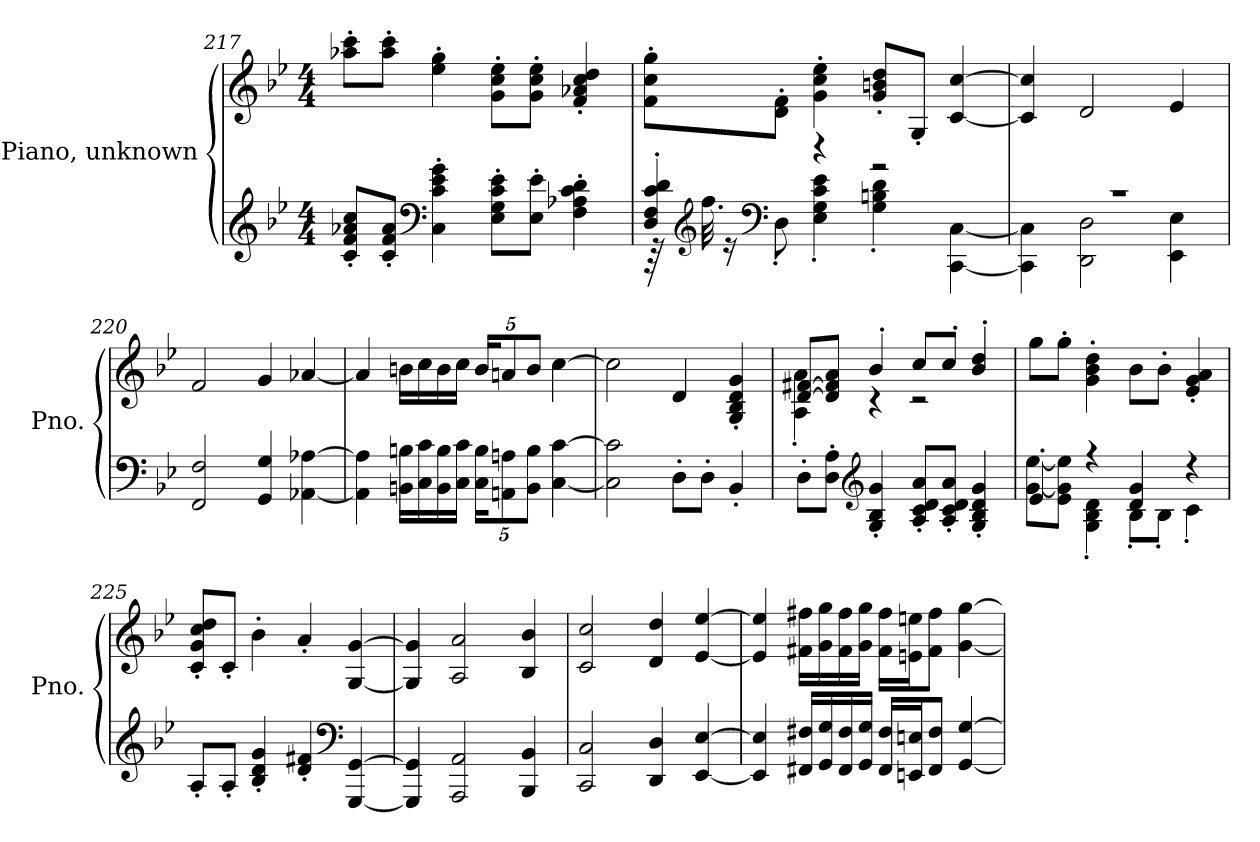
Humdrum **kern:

**kern	**kern
*part1	*part1
*staff2	*staff1
*I"Piano, unknown	*
*I'Pno.	*
!!LO:LB:g=z
*clefG2	*clefG2
*k[b-e-]	*k[b-e-]
*M4/4	*M4/4
=217	=217
8c/' 8f/' 8a-X/' 8cc/'L	8aa-X\' 8ccc\'L
8c/' 8f/' 8a-/'J	8aa-\' 8ccc\'J
*clefF4	*
4C\' 4c\' 4e-\' 4g\'	4ee-\' 4gg\'
8E-\' 8G\' 8c\' 8e-\'L	8g\' 8cc\' 8ee-\'L
8E-\' 8e-\'J	8g\' 8cc\' 8ee-\'J
4F\' 4A-X\' 4c\' 4d\'	4f/' 4a-X/' 4cc/' 4dd/'
=218	=218
*^	*
4D/' 4F/' 4c/' 4d/'	64r	8f\' 8cc\' 8gg\'L
*clefG2	*	*
.	32.ff\	.
.	16r	.
*clefF4	*	*
.	8D'\	8d\' 8f\'J
4r	4E-\' 4G\' 4c\' 4e-\'	4g\' 4cc\' 4ee-\'
2r	4G\' 4Bn\' 4d\'	8g/' 8bn/' 8dd/'L
.	.	8G'/J
.	[4CC\ [4C\	[4c/ [4cc/
=219	=219	=219
1r	4CC\] 4C\]	4c/] 4cc/]
.	2DD\ 2D\	2d/
.	4EE-\ 4E-\	4e-/
*v	*v	*
=220	=220
2FF/ 2F/	2f/
4GG/ 4G/	4g/
[4AA-X\ [4A-X\	[4a-X/
!!LO:LB:g=z
=221	=221
4AA-\] 4A-\]	4a-/]
16BBn\ 16Bn\LL	16bn\LL
16C\ 16c\	16cc\
16BB\ 16B\	16b\
16C\ 16c\JJ	16cc\JJ
*Xbrackettup	*Xbrackettup
20C\ 20B\KL	20b/KL
10AAn\ 10An\	10an/
10BB\ 10B\J	10b/J
[4C\ [4c\	[4cc\
=222	=222
2C\] 2c\]	2cc\]
8D'\L	4d/
8D'\J	.
4BB-'/	4G/' 4B-/' 4d/' 4g/'
=223	=223
*	*^
8D'\L	[8d/ [8f#X/L	4A\' 4a\'
8D\' 8A\'J	8d/] 8f#/] 8a/J	.
*clefG2	*	*
4G/' 4B-/' 4g/'	4b-'/	4r
8A/' 8c/' 8d/' 8a/'L	8cc/L	2r
8A/' 8c/' 8d/' 8a/'J	8cc'/J	.
4G/' 4B-/' 4d/' 4g/'	4b-/' 4dd/'	.
*	*v	*v
=224	=224
*^	*
4e-'/	[8g\ [8ee-\L	8gg\L
.	8e-\ 8g\] 8ee-\]J	8gg'\J
4r	4G\' 4B-\' 4d\'	4g\' 4b-\' 4dd\'
4d/ 4g/	8B-'\L	8b-\L
.	8B-'\J	8b-'\J
4r	4c'\	4e-/' 4g/' 4a/'
*v	*v	*
!!LO:LB:g=z
=225	=225
8A'/L	8c/' 8g/' 8cc/' 8dd/'L
8A'/J	8c'/J
4B-/' 4d/' 4g/'	4b-'\
4d/' 4f#X/'	4a'/
*clefF4	*
[4GGG/ [4GG/	[4G/ [4g/
=226	=226
4GGG/] 4GG/]	4G/] 4g/]
2AAA/ 2AA/	2A/ 2a/
4BBB-/ 4BB-/	4B-/ 4b-/
=227	=227
2CC/ 2C/	2c/ 2cc/
4DD/ 4D/	4d/ 4dd/
[4EE-/ [4E-/	[4e-/ [4ee-/
=228	=228
4EE-/] 4E-/]	4e-/] 4ee-/]
16FF#X/ 16F#X/LL	16f#X\ 16ff#X\LL
16GG/ 16G/	16g\ 16gg\
16FF#/ 16F#/	16f#\ 16ff#\
16GG/ 16G/JJ	16g\ 16gg\JJ
16FF#/ 16F#/LL	16f#\ 16ff#\LL
16EEn/ 16En/J	16en\ 16een\J
8FF#/ 8F#/J	8f#\ 8ff#\J
[4GG/ [4G/	[4g\ [4gg\
=	=
*-	*-
